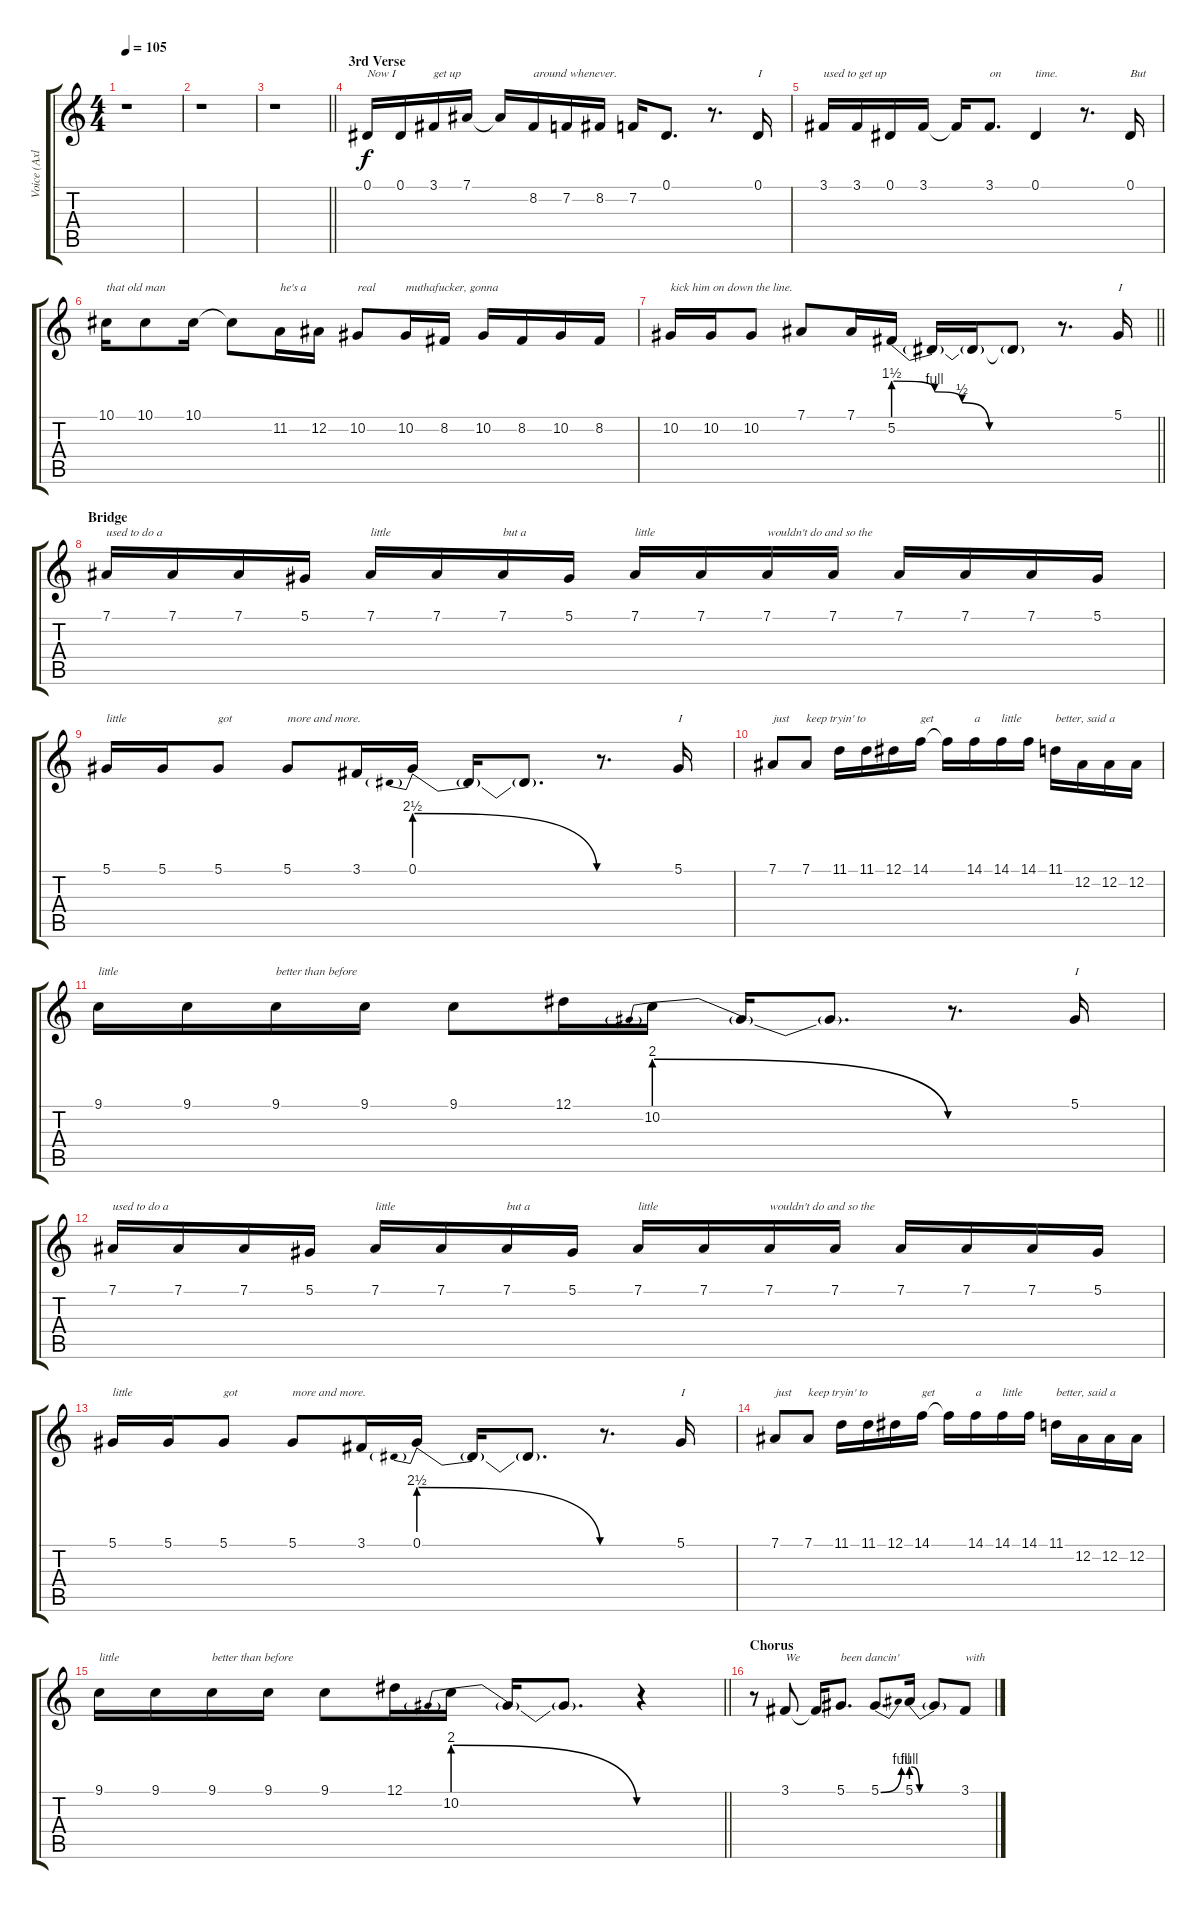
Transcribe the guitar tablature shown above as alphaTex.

\track ("Voice (Axl)" "Voice (Axl") {instrument lead2sawtooth}
\staff {score tabs}
\tuning (Eb4 Bb3 Gb3 Db3 Ab2 Eb2) {hide}
\ts (4 4)
\tempo 105
\clef g2
\ks c
r.1{dy f} |
r.1 |
\barLineRight lightlight
r.1 |
\section ("" "3rd Verse")
0.1.16{txt "Now I"} 0.1.16 3.1.16{txt "get up"} 7.1.16 7.1{t}.16 8.2.16{txt "around whenever."} 7.2.16 8.2.16 7.2.16 0.1.8{d} r.8{d} 0.1.16{txt "I"} |
3.1.16{txt "used to get up"} 3.1.16 0.1.16 3.1.16 3.1{t}.16 3.1.8{d txt "on"} 0.1.4{txt "time."} r.8{d} 0.1.16{txt "But"} |
10.1.16{txt "that old man"} 10.1.8 10.1.16 10.1{t}.8 11.2.16{txt "he's a"} 12.2.16 10.2.8{txt "real"} 10.2.16{txt "muthafucker, gonna"} 8.2.16 10.2.16 8.2.16 10.2.16 8.2.16 |
\barLineRight lightlight
10.2.16{txt "kick him on down the line."} 10.2.16 10.2.8 7.1.8 7.1.16 5.2{be (custom 0 6 15 4 25 2 35 0 60 0)}.16 5.2{t}.16 5.2{t}.16 5.2{t}.8 r.8{d} 5.1.16{txt "I"} |
\section ("" "Bridge")
7.1.16{txt "used to do a"} 7.1.16 7.1.16 5.1.16 7.1.16{txt "little"} 7.1.16 7.1.16{txt "but a"} 5.1.16 7.1.16{txt "little"} 7.1.16 7.1.16{txt "wouldn't do and so the"} 7.1.16 7.1.16 7.1.16 7.1.16 5.1.16 |
5.1.16{txt "little"} 5.1.16 5.1.8{txt "got"} 5.1.8{txt "more and more."} 3.1.16 0.1{be (prebendrelease 0 10 60 0)}.16 0.1{t}.16 0.1{t}.8{d} r.8{d} 5.1.16{txt "I"} |
7.1.8{txt "just"} 7.1.8{txt "keep tryin' to"} 11.1.16 11.1.16 12.1.16 14.1.16{txt "get"} 14.1{t}.16 14.1.16{txt "a"} 14.1.16{txt "little"} 14.1.16 11.1.16{txt "better, said a"} 12.2.16 12.2.16 12.2.16 |
9.1.16{txt "little"} 9.1.16 9.1.16{txt "better than before"} 9.1.16 9.1.8 12.1.16 10.2{be (prebendrelease 0 8 60 0)}.16 10.2{t}.16 10.2{t}.8{d} r.8{d} 5.1.16{txt "I"} |
7.1.16{txt "used to do a"} 7.1.16 7.1.16 5.1.16 7.1.16{txt "little"} 7.1.16 7.1.16{txt "but a"} 5.1.16 7.1.16{txt "little"} 7.1.16 7.1.16{txt "wouldn't do and so the"} 7.1.16 7.1.16 7.1.16 7.1.16 5.1.16 |
5.1.16{txt "little"} 5.1.16 5.1.8{txt "got"} 5.1.8{txt "more and more."} 3.1.16 0.1{be (prebendrelease 0 10 60 0)}.16 0.1{t}.16 0.1{t}.8{d} r.8{d} 5.1.16{txt "I"} |
7.1.8{txt "just"} 7.1.8{txt "keep tryin' to"} 11.1.16 11.1.16 12.1.16 14.1.16{txt "get"} 14.1{t}.16 14.1.16{txt "a"} 14.1.16{txt "little"} 14.1.16 11.1.16{txt "better, said a"} 12.2.16 12.2.16 12.2.16 |
\barLineRight lightlight
9.1.16{txt "little"} 9.1.16 9.1.16{txt "better than before"} 9.1.16 9.1.8 12.1.16 10.2{be (prebendrelease 0 8 60 0)}.16 10.2{t}.16 10.2{t}.8{d} r.4 |
\section ("" "Chorus")
r.8 3.1.8{txt "We"} 3.1{t}.16 5.1.8{d txt "been dancin'"} 5.1{be (bend 0 0 60 4)}.8{d} 5.1{be (custom 0 4 10 0 15 0 40 0 60 0)}.16 5.1{t}.8 3.1.8{txt "with"}
